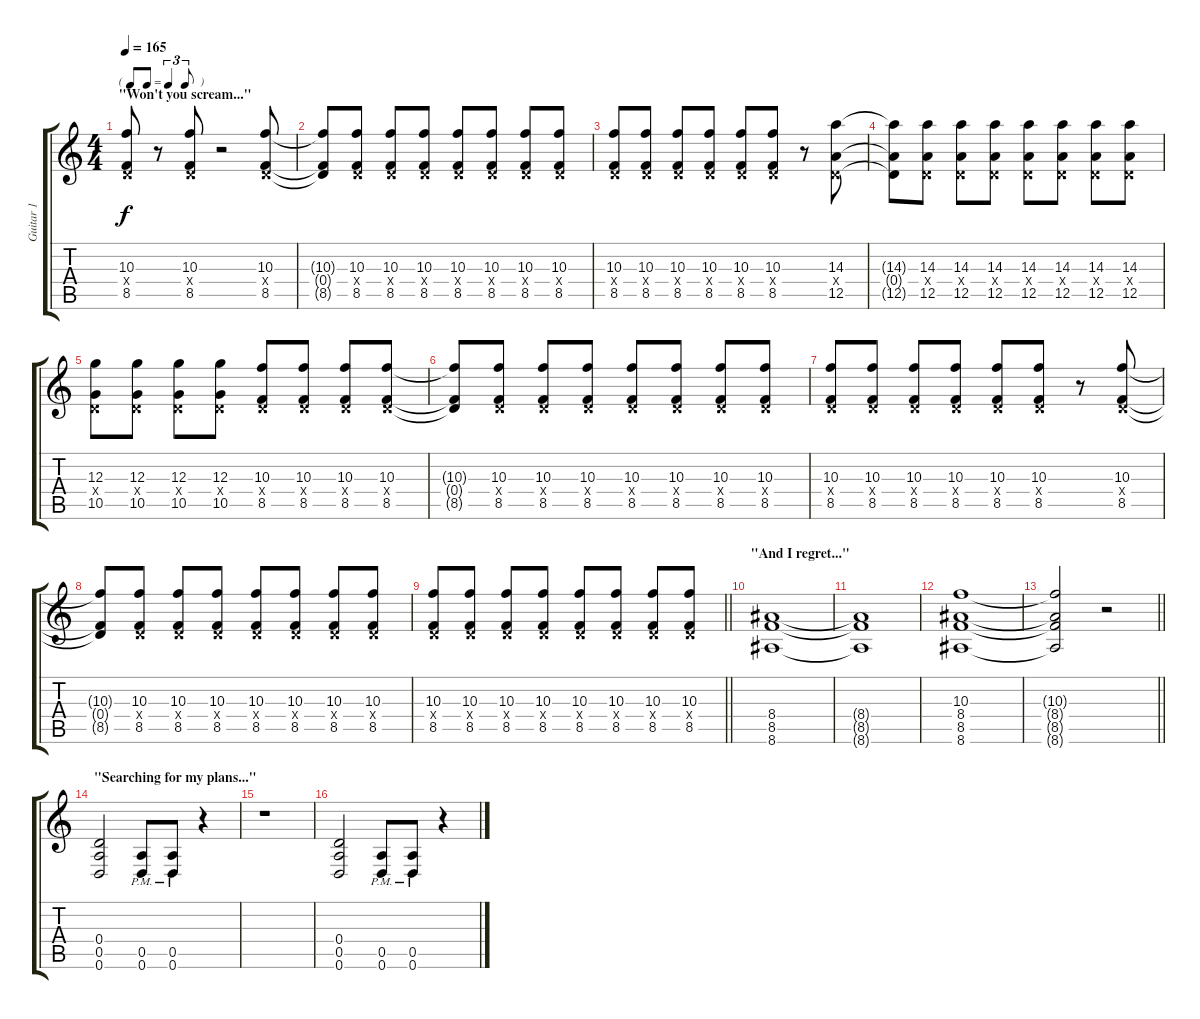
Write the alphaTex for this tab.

\track ("Guitar 1" "Guitar 1") {instrument distortionguitar}
\staff {score tabs}
\tuning (E4 B3 G3 D3 A2 D2) {hide}
\ts (4 4)
\tf triplet8th
\section ("" "\"Won't you scream...\"")
\tempo 165
\clef g2
\ks c
(10.3 0.4{x} 8.5).8{dy f} r.8 (10.3 0.4{x} 8.5).8 r.2 (10.3 0.4{x} 8.5).8 |
(10.3{t} 0.4{t} 8.5{t}).8 (10.3 0.4{x} 8.5).8 (10.3 0.4{x} 8.5).8 (10.3 0.4{x} 8.5).8 (10.3 0.4{x} 8.5).8 (10.3 0.4{x} 8.5).8 (10.3 0.4{x} 8.5).8 (10.3 0.4{x} 8.5).8 |
(10.3 0.4{x} 8.5).8 (10.3 0.4{x} 8.5).8 (10.3 0.4{x} 8.5).8 (10.3 0.4{x} 8.5).8 (10.3 0.4{x} 8.5).8 (10.3 0.4{x} 8.5).8 r.8 (14.3 0.4{x} 12.5).8 |
(14.3{t} 0.4{t} 12.5{t}).8 (14.3 0.4{x} 12.5).8 (14.3 0.4{x} 12.5).8 (14.3 0.4{x} 12.5).8 (14.3 0.4{x} 12.5).8 (14.3 0.4{x} 12.5).8 (14.3 0.4{x} 12.5).8 (14.3 0.4{x} 12.5).8 |
(12.3 0.4{x} 10.5).8 (12.3 0.4{x} 10.5).8 (12.3 0.4{x} 10.5).8 (12.3 0.4{x} 10.5).8 (10.3 0.4{x} 8.5).8 (10.3 0.4{x} 8.5).8 (10.3 0.4{x} 8.5).8 (10.3 0.4{x} 8.5).8 |
(10.3{t} 0.4{t} 8.5{t}).8 (10.3 0.4{x} 8.5).8 (10.3 0.4{x} 8.5).8 (10.3 0.4{x} 8.5).8 (10.3 0.4{x} 8.5).8 (10.3 0.4{x} 8.5).8 (10.3 0.4{x} 8.5).8 (10.3 0.4{x} 8.5).8 |
(10.3 0.4{x} 8.5).8 (10.3 0.4{x} 8.5).8 (10.3 0.4{x} 8.5).8 (10.3 0.4{x} 8.5).8 (10.3 0.4{x} 8.5).8 (10.3 0.4{x} 8.5).8 r.8 (10.3 0.4{x} 8.5).8 |
(10.3{t} 0.4{t} 8.5{t}).8 (10.3 0.4{x} 8.5).8 (10.3 0.4{x} 8.5).8 (10.3 0.4{x} 8.5).8 (10.3 0.4{x} 8.5).8 (10.3 0.4{x} 8.5).8 (10.3 0.4{x} 8.5).8 (10.3 0.4{x} 8.5).8 |
\barLineRight lightlight
(10.3 0.4{x} 8.5).8 (10.3 0.4{x} 8.5).8 (10.3 0.4{x} 8.5).8 (10.3 0.4{x} 8.5).8 (10.3 0.4{x} 8.5).8 (10.3 0.4{x} 8.5).8 (10.3 0.4{x} 8.5).8 (10.3 0.4{x} 8.5).8 |
\section ("" "\"And I regret...\"")
(8.4 8.5 8.6).1 |
(8.4{t} 8.5{t} 8.6{t}).1 |
(10.3 8.4 8.5 8.6).1 |
\barLineRight lightlight
(10.3{t} 8.4{t} 8.5{t} 8.6{t}).2 r.2 |
\section ("" "\"Searching for my plans...\"")
(0.4 0.5 0.6).2 (0.5{pm} 0.6{pm}).8 (0.5{pm} 0.6{pm}).8 r.4 |
r.1 |
(0.4 0.5 0.6).2 (0.5{pm} 0.6{pm}).8 (0.5{pm} 0.6{pm}).8 r.4
